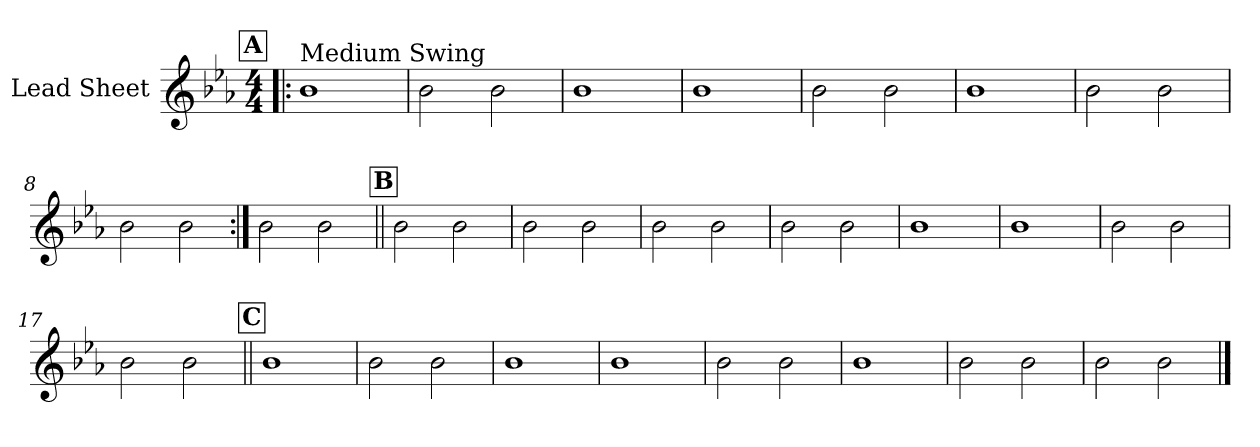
**kern
*part1
*staff1
*I"Lead Sheet
*clefG2
*k[b-e-a-]
*E-:
*M4/4
!!LO:REH:place=s1:a:fs=14:t=A
=1!|:
!LO:TX:a:t=Medium Swing
1b-
=2
2b-\
2b-\
=3
1b-
=4
1b-
!!LO:LB:g=z
=5
2b-\
2b-\
=6
1b-
=7
2b-\
2b-\
=8
2b-\
2b-\
!!LO:LB:g=z
=9:|!
2b-\
2b-\
!!LO:LB:g=z
!!LO:REH:place=s1:a:fs=14:t=B
=10||
2b-\
2b-\
=11
2b-\
2b-\
=12
2b-\
2b-\
=13
2b-\
2b-\
!!LO:LB:g=z
=14
1b-
=15
1b-
=16
2b-\
2b-\
=17
2b-\
2b-\
!!LO:LB:g=z
!!LO:REH:place=s1:a:fs=14:t=C
=18||
1b-
=19
2b-\
2b-\
=20
1b-
=21
1b-
!!LO:LB:g=z
=22
2b-\
2b-\
=23
1b-
=24
2b-\
2b-\
=25
2b-\
2b-\
==
*-
